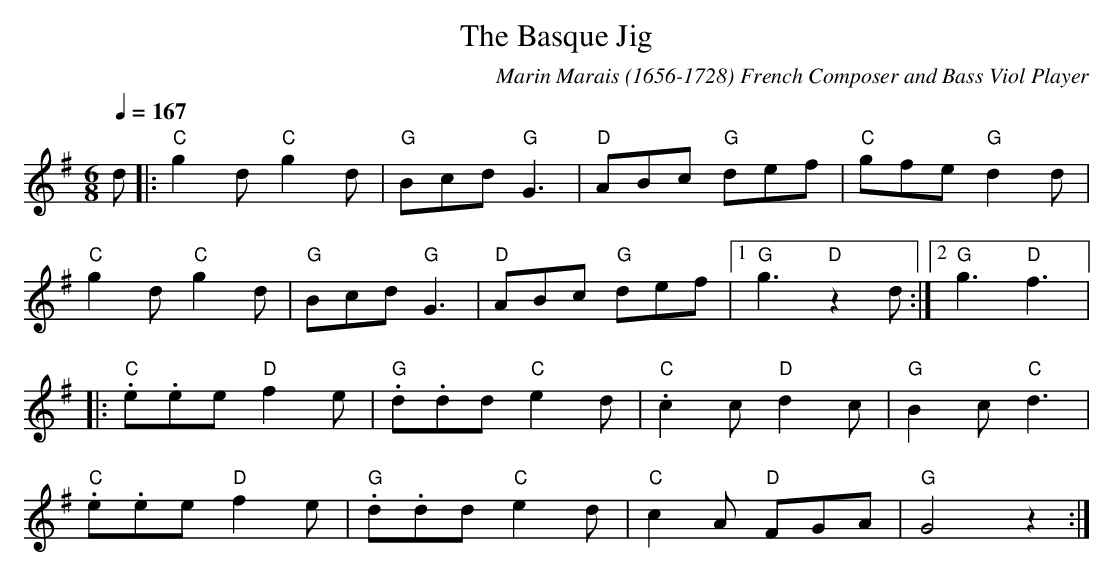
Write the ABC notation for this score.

X:1
T:The Basque Jig
C:Marin Marais (1656-1728) French Composer and Bass Viol Player
M:6/8
L:1/8
Q:1/4=167
K:G
d|:"C"g2d"C"g2d|"G"Bcd"G"G3|"D"ABc "G"def|"C"gfe"G"d2d|
"C"g2d"C"g2d|"G"Bcd"G"G3|"D"ABc "G"def|1 "G"g3 "D"z2d :|2 "G"g3 "D"f3|:
"C".e.ee "D"f2e|"G".d.dd "C"e2d|"C".c2c "D"d2c|"G"B2c"C"d3|
"C".e.ee "D"f2e|"G".d.dd "C"e2d|"C"c2A "D"FGA|"G"G4 z2 :|
